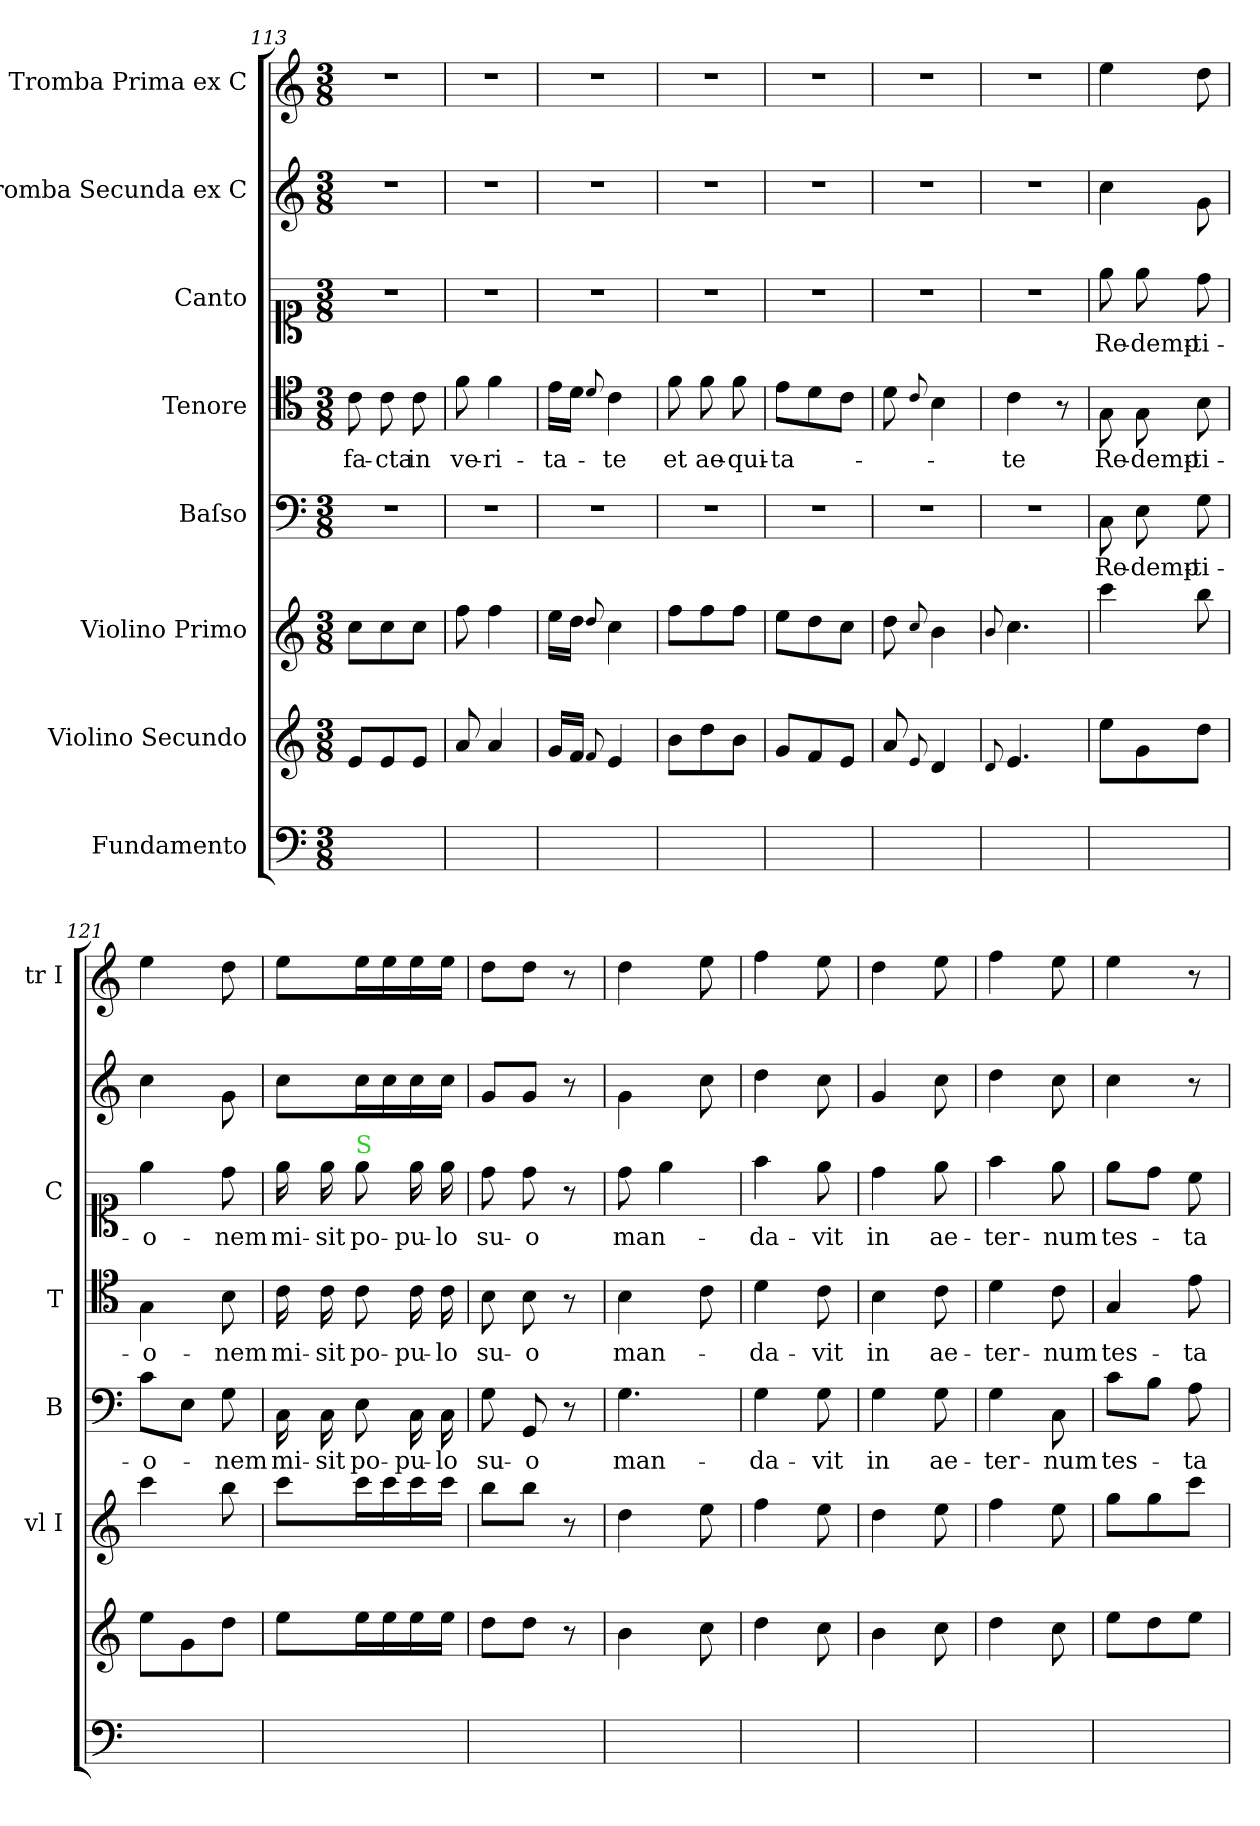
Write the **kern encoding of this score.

**kern	**kern	**kern	**kern	**text	**kern	**text	**kern	**text	**kern	**kern
*part8	*part7	*part6	*part5	*part5	*part4	*part4	*part3	*part3	*part2	*part1
*staff8	*staff7	*staff6	*staff5	*staff5	*staff4	*staff4	*staff3	*staff3	*staff2	*staff1
*I"Fundamento	*I"Violino Secundo	*I"Violino Primo	*I"Baſso	*	*I"Tenore	*	*I"Canto	*	*I"Tromba Secunda ex C	*I"Tromba Prima ex C
*	*	*I'vl I	*I'B	*	*I'T	*	*I'C	*	*	*I'tr I
*clefF4	*clefG2	*clefG2	*clefF4	*	*clefC4	*	*clefC1	*	*clefG2	*clefG2
*k[]	*k[]	*k[]	*k[]	*	*k[]	*	*k[]	*	*k[]	*k[]
*C:	*C:	*C:	*C:	*	*C:	*	*C:	*	*C:	*C:
*M3/8	*M3/8	*M3/8	*M3/8	*	*M3/8	*	*M3/8	*	*M3/8	*M3/8
=113	=113	=113	=113	=113	=113	=113	=113	=113	=113	=113
4.ryy	8e/L	8cc\L	4.r	.	8c\	fa-	4.r	.	4.r	4.r
.	8e/	8cc\	.	.	8c\	-cta	.	.	.	.
.	8e/J	8cc\J	.	.	8c\	in	.	.	.	.
=114	=114	=114	=114	=114	=114	=114	=114	=114	=114	=114
4.ryy	8a/	8ff\	4.r	.	8f\	ve-	4.r	.	4.r	4.r
.	4a/	4ff\	.	.	4f\	-ri-	.	.	.	.
=115	=115	=115	=115	=115	=115	=115	=115	=115	=115	=115
4.ryy	16g/LL	16ee\LL	4.r	.	16e\LL	-ta-	4.r	.	4.r	4.r
.	16f/JJ	16dd\JJ	.	.	16d\JJ	.	.	.	.	.
.	8qqf/	8qqdd/	.	.	8qqd/	.	.	.	.	.
.	4e/	4cc\	.	.	4c\	-te	.	.	.	.
=116	=116	=116	=116	=116	=116	=116	=116	=116	=116	=116
4.ryy	8b\L	8ff\L	4.r	.	8f\	et	4.r	.	4.r	4.r
.	8dd\	8ff\	.	.	8f\	ae-	.	.	.	.
.	8b\J	8ff\J	.	.	8f\	-qui-	.	.	.	.
=117	=117	=117	=117	=117	=117	=117	=117	=117	=117	=117
4.ryy	8g/L	8ee\L	4.r	.	8e\L	-ta-	4.r	.	4.r	4.r
.	8f/	8dd\	.	.	8d\	.	.	.	.	.
.	8e/J	8cc\J	.	.	8c\J	.	.	.	.	.
=118	=118	=118	=118	=118	=118	=118	=118	=118	=118	=118
4.ryy	8a/	8dd\	4.r	.	8d\	.	4.r	.	4.r	4.r
.	8qqe/	8qqcc/	.	.	8qqc/	.	.	.	.	.
.	4d/	4b\	.	.	4B\	.	.	.	.	.
=119	=119	=119	=119	=119	=119	=119	=119	=119	=119	=119
.	8qqd/	8qqb/	.	.	.	.	.	.	.	.
4.ryy	4.e/	4.cc\	4.r	.	4c\	-te	4.r	.	4.r	4.r
.	.	.	.	.	8r	.	.	.	.	.
=120	=120	=120	=120	=120	=120	=120	=120	=120	=120	=120
4.ryy	8ee\L	4ccc\	8C\	Re-	8G\	Re-	8ee\	Re-	4cc\	4ee\
.	8g\	.	8E\	-demp-	8G\	-demp-	8ee\	-demp-	.	.
.	8dd\J	8bb\	8G\	-ti-	8B\	-ti-	8dd\	-ti-	8g\	8dd\
=121	=121	=121	=121	=121	=121	=121	=121	=121	=121	=121
4.ryy	8ee\L	4ccc\	8c\L	-o-	4G\	-o-	4ee\	-o-	4cc\	4ee\
.	8g\	.	8E\J	.	.	.	.	.	.	.
.	8dd\J	8bb\	8G\	-nem	8B\	-nem	8dd\	-nem	8g\	8dd\
=122	=122	=122	=122	=122	=122	=122	=122	=122	=122	=122
4.ryy	8ee\L	8ccc\L	16C\	mi-	16c\	mi-	16ee\	mi-	8cc\L	8ee\L
.	.	.	16C\	-sit	16c\	-sit	16ee\	-sit	.	.
!	!	!	!	!	!	!	!LO:TX:a:color=limegreen:t=S	!	!	!
.	16ee\L	16ccc\L	8E\	po-	8c\	po-	8ee\	po-	16cc\L	16ee\L
.	16ee\	16ccc\	.	.	.	.	.	.	16cc\	16ee\
.	16ee\	16ccc\	16C\	-pu-	16c\	-pu-	16ee\	-pu-	16cc\	16ee\
.	16ee\JJ	16ccc\JJ	16C\	-lo	16c\	-lo	16ee\	-lo	16cc\JJ	16ee\JJ
=123	=123	=123	=123	=123	=123	=123	=123	=123	=123	=123
4.ryy	8dd\L	8bb\L	8G\	su-	8B\	su-	8dd\	su-	8g/L	8dd\L
.	8dd\J	8bb\J	8GG/	-o	8B\	-o	8dd\	-o	8g/J	8dd\J
.	8r	8r	8r	.	8r	.	8r	.	8r	8r
=124	=124	=124	=124	=124	=124	=124	=124	=124	=124	=124
4.ryy	4b\	4dd\	4.G\	man-	4B\	man-	8dd\	man-	4g\	4dd\
.	.	.	.	.	.	.	4ee\	.	.	.
.	8cc\	8ee\	.	.	8c\	.	.	.	8cc\	8ee\
=125	=125	=125	=125	=125	=125	=125	=125	=125	=125	=125
4.ryy	4dd\	4ff\	4G\	-da-	4d\	-da-	4ff\	-da-	4dd\	4ff\
.	8cc\	8ee\	8G\	-vit	8c\	-vit	8ee\	-vit	8cc\	8ee\
=126	=126	=126	=126	=126	=126	=126	=126	=126	=126	=126
4.ryy	4b\	4dd\	4G\	in	4B\	in	4dd\	in	4g/	4dd\
.	8cc\	8ee\	8G\	ae-	8c\	ae-	8ee\	ae-	8cc\	8ee\
=127	=127	=127	=127	=127	=127	=127	=127	=127	=127	=127
4.ryy	4dd\	4ff\	4G\	-ter-	4d\	-ter-	4ff\	-ter-	4dd\	4ff\
.	8cc\	8ee\	8C\	-num	8c\	-num	8ee\	-num	8cc\	8ee\
=128	=128	=128	=128	=128	=128	=128	=128	=128	=128	=128
4.ryy	8ee\L	8gg\L	8c\L	tes-	4G/	tes-	8ee\L	tes-	4cc\	4ee\
.	8dd\	8gg\	8B\J	.	.	.	8dd\J	.	.	.
.	8ee\J	8ccc\J	8A\	-ta-	8e\	-ta-	8cc\	-ta-	8r	8r
=	=	=	=	=	=	=	=	=	=	=
*-	*-	*-	*-	*-	*-	*-	*-	*-	*-	*-
